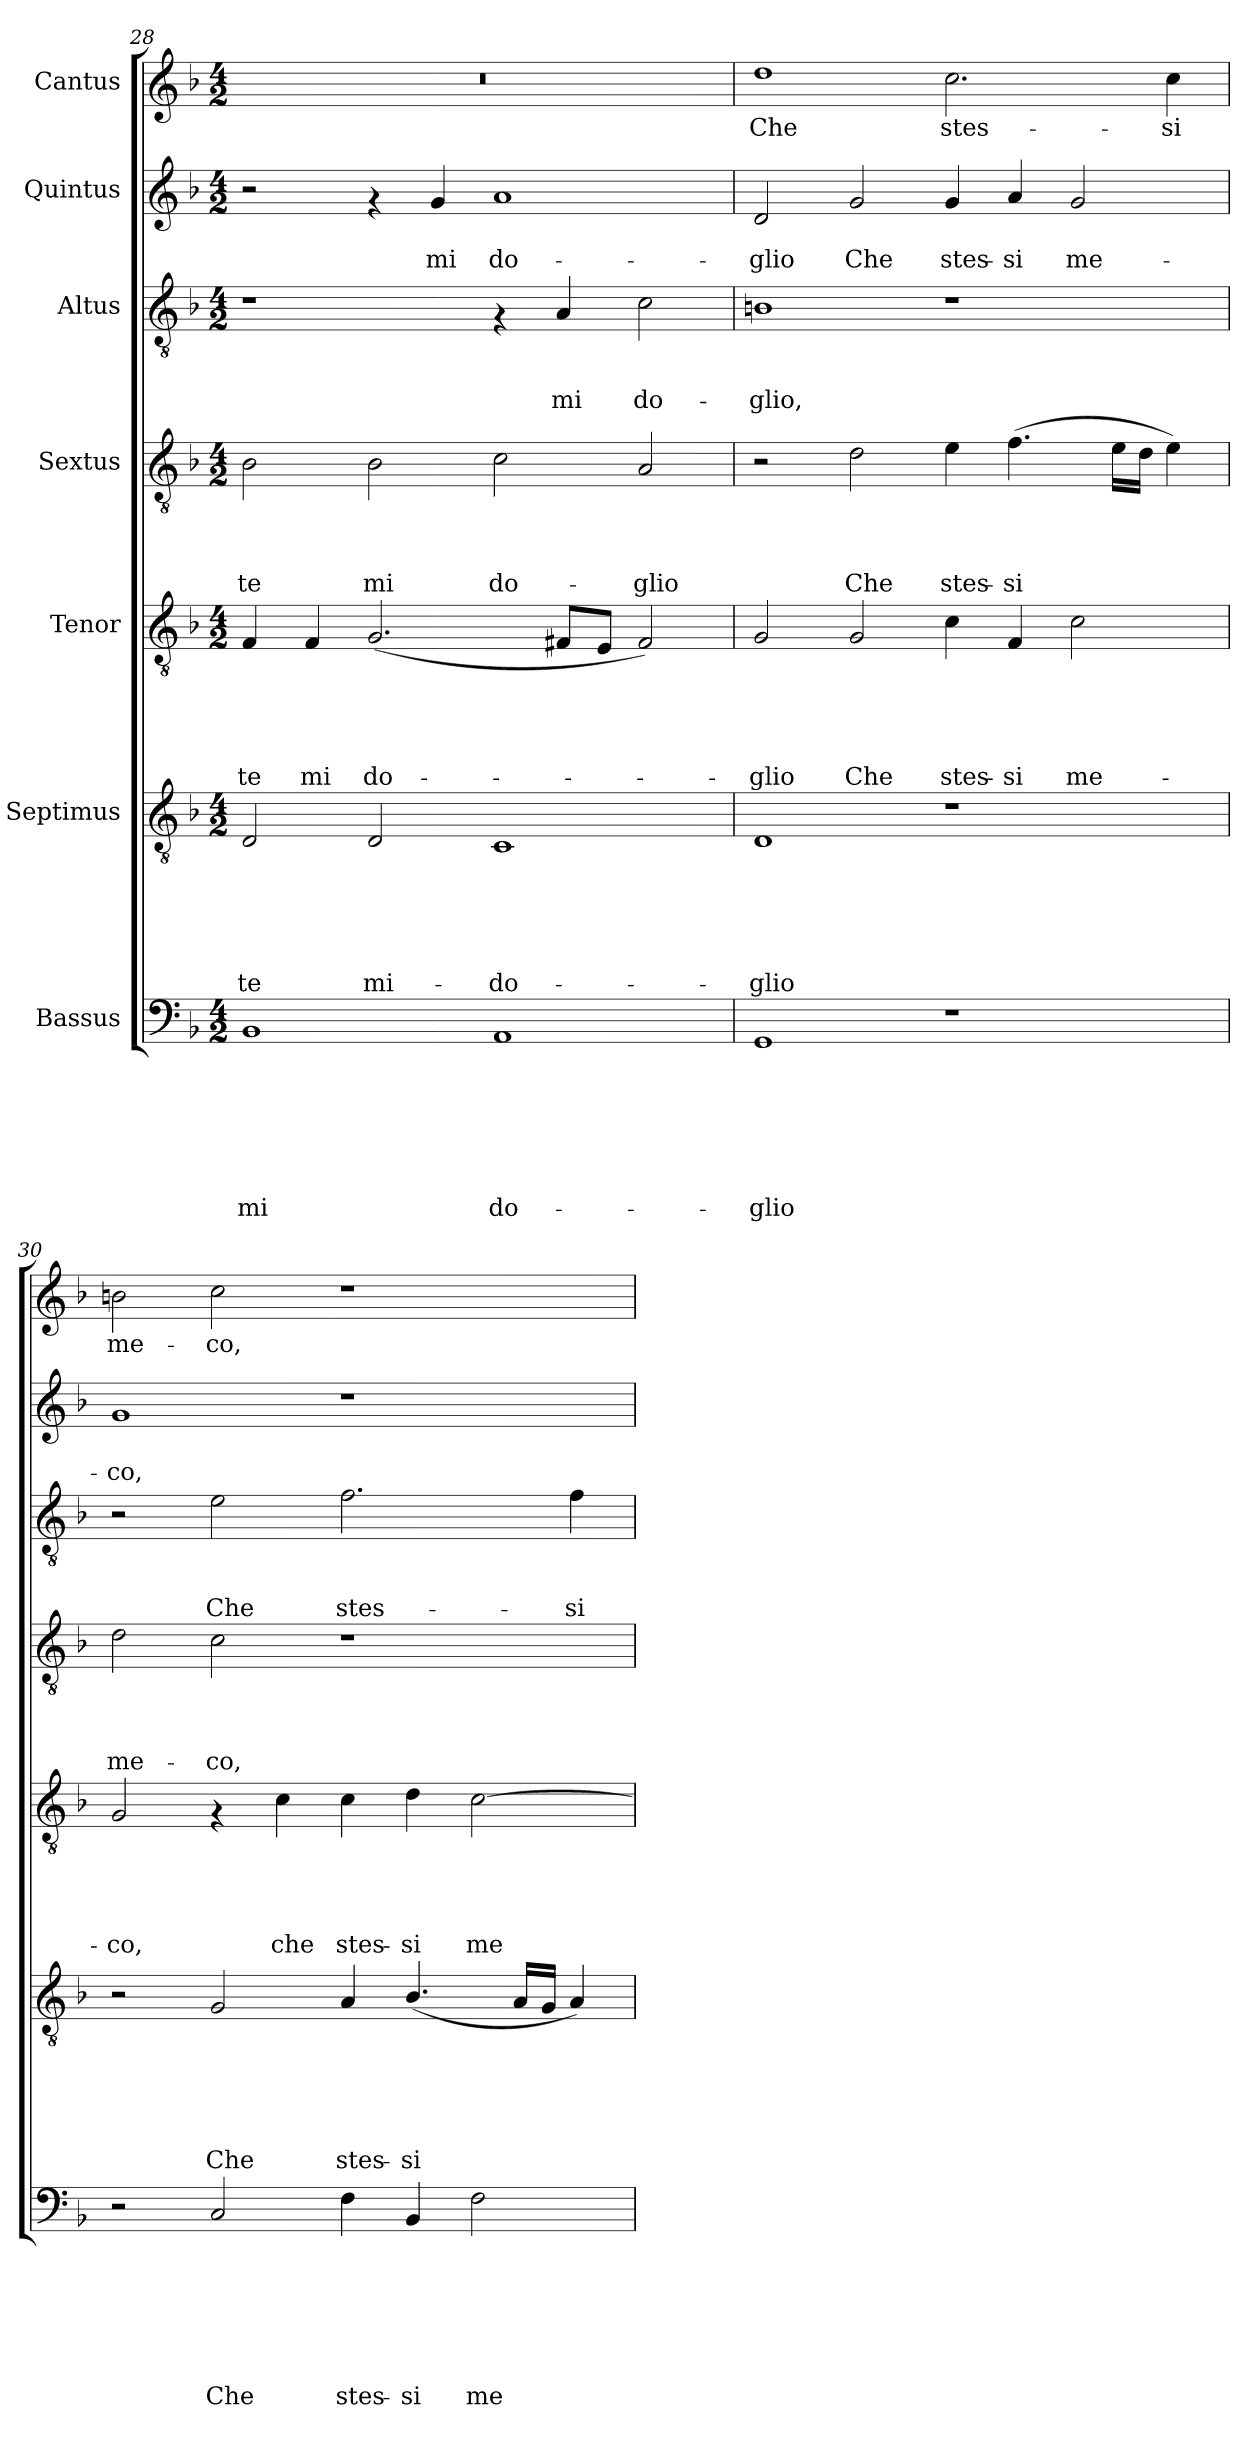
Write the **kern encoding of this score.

**kern	**text	**text	**text	**text	**text	**text	**text	**kern	**text	**text	**text	**text	**text	**text	**kern	**text	**text	**text	**text	**text	**kern	**text	**text	**text	**text	**kern	**text	**text	**text	**kern	**text	**text	**kern	**text
*part7	*part7	*part7	*part7	*part7	*part7	*part7	*part7	*part6	*part6	*part6	*part6	*part6	*part6	*part6	*part5	*part5	*part5	*part5	*part5	*part5	*part4	*part4	*part4	*part4	*part4	*part3	*part3	*part3	*part3	*part2	*part2	*part2	*part1	*part1
*staff7	*staff7	*staff7	*staff7	*staff7	*staff7	*staff7	*staff7	*staff6	*staff6	*staff6	*staff6	*staff6	*staff6	*staff6	*staff5	*staff5	*staff5	*staff5	*staff5	*staff5	*staff4	*staff4	*staff4	*staff4	*staff4	*staff3	*staff3	*staff3	*staff3	*staff2	*staff2	*staff2	*staff1	*staff1
*I"Bassus	*	*	*	*	*	*	*	*I"Septimus	*	*	*	*	*	*	*I"Tenor	*	*	*	*	*	*I"Sextus	*	*	*	*	*I"Altus	*	*	*	*I"Quintus	*	*	*I"Cantus	*
*clefF4	*	*	*	*	*	*	*	*clefGv2	*	*	*	*	*	*	*clefGv2	*	*	*	*	*	*clefGv2	*	*	*	*	*clefGv2	*	*	*	*clefG2	*	*	*clefG2	*
*k[b-]	*	*	*	*	*	*	*	*k[b-]	*	*	*	*	*	*	*k[b-]	*	*	*	*	*	*k[b-]	*	*	*	*	*k[b-]	*	*	*	*k[b-]	*	*	*k[b-]	*
*F:	*	*	*	*	*	*	*	*F:	*	*	*	*	*	*	*F:	*	*	*	*	*	*F:	*	*	*	*	*F:	*	*	*	*F:	*	*	*F:	*
*M4/2	*	*	*	*	*	*	*	*M4/2	*	*	*	*	*	*	*M4/2	*	*	*	*	*	*M4/2	*	*	*	*	*M4/2	*	*	*	*M4/2	*	*	*M4/2	*
=28	=28	=28	=28	=28	=28	=28	=28	=28	=28	=28	=28	=28	=28	=28	=28	=28	=28	=28	=28	=28	=28	=28	=28	=28	=28	=28	=28	=28	=28	=28	=28	=28	=28	=28
!	!	!	!	!	!	!	!LO:LY:b	!	!	!	!	!	!	!LO:LY:b	!	!	!	!	!	!LO:LY:b	!	!	!	!	!LO:LY:b	!	!	!	!	!	!	!	!	!
1BB-	.	.	.	.	.	.	mi	2D/	.	.	.	.	.	te	4F/	.	.	.	.	te	2B-\	.	.	.	te	1r	.	.	.	2r	.	.	0r	.
!	!	!	!	!	!	!	!	!	!	!	!	!	!	!	!	!	!	!	!	!LO:LY:b	!	!	!	!	!	!	!	!	!	!	!	!	!	!
.	.	.	.	.	.	.	.	.	.	.	.	.	.	.	4F/	.	.	.	.	mi	.	.	.	.	.	.	.	.	.	.	.	.	.	.
!	!	!	!	!	!	!	!	!	!	!	!	!	!	!LO:LY:b	!	!	!	!	!	!LO:LY:b	!	!	!	!	!LO:LY:b	!	!	!	!	!	!	!	!	!
.	.	.	.	.	.	.	.	2D/	.	.	.	.	.	mi-	(<2.G/	.	.	.	.	do-	2B-\	.	.	.	mi	.	.	.	.	4rf	.	.	.	.
!	!	!	!	!	!	!	!	!	!	!	!	!	!	!	!	!	!	!	!	!	!	!	!	!	!	!	!	!	!	!	!	!LO:LY:b	!	!
.	.	.	.	.	.	.	.	.	.	.	.	.	.	.	.	.	.	.	.	.	.	.	.	.	.	.	.	.	.	4g/	.	mi	.	.
!	!	!	!	!	!	!	!LO:LY:b	!	!	!	!	!	!	!LO:LY:b	!	!	!	!	!	!	!	!	!	!	!LO:LY:b	!	!	!	!	!	!	!LO:LY:b	!	!
1AA	.	.	.	.	.	.	do-	1C	.	.	.	.	.	-do-	.	.	.	.	.	.	2c\	.	.	.	do-	4rF	.	.	.	1a	.	do-	.	.
!	!	!	!	!	!	!	!	!	!	!	!	!	!	!	!	!	!	!	!	!	!	!	!	!	!	!	!	!	!LO:LY:b	!	!	!	!	!
.	.	.	.	.	.	.	.	.	.	.	.	.	.	.	8F#X/L	.	.	.	.	.	.	.	.	.	.	4A/	.	.	mi	.	.	.	.	.
.	.	.	.	.	.	.	.	.	.	.	.	.	.	.	8E/J	.	.	.	.	.	.	.	.	.	.	.	.	.	.	.	.	.	.	.
!	!	!	!	!	!	!	!	!	!	!	!	!	!	!	!	!	!	!	!	!	!	!	!	!	!LO:LY:b	!	!	!	!LO:LY:b	!	!	!	!	!
.	.	.	.	.	.	.	.	.	.	.	.	.	.	.	2F#/)	.	.	.	.	.	2A/	.	.	.	-glio	2c\	.	.	do-	.	.	.	.	.
=29	=29	=29	=29	=29	=29	=29	=29	=29	=29	=29	=29	=29	=29	=29	=29	=29	=29	=29	=29	=29	=29	=29	=29	=29	=29	=29	=29	=29	=29	=29	=29	=29	=29	=29
!	!	!	!	!	!	!	!LO:LY:b	!	!	!	!	!	!	!LO:LY:b	!	!	!	!	!	!LO:LY:b	!	!	!	!	!	!	!	!	!LO:LY:b	!	!	!LO:LY:b	!	!LO:LY:b
1GG	.	.	.	.	.	.	-glio	1D	.	.	.	.	.	-glio	2G/	.	.	.	.	-glio	2r	.	.	.	.	1Bn	.	.	-glio,	2d/	.	-glio	1dd	Che
!	!	!	!	!	!	!	!	!	!	!	!	!	!	!	!	!	!	!	!	!LO:LY:b	!	!	!	!	!LO:LY:b	!	!	!	!	!	!	!LO:LY:b	!	!
.	.	.	.	.	.	.	.	.	.	.	.	.	.	.	2G/	.	.	.	.	Che	2d\	.	.	.	Che	.	.	.	.	2g/	.	Che	.	.
!	!	!	!	!	!	!	!	!	!	!	!	!	!	!	!	!	!	!	!	!LO:LY:b	!	!	!	!	!LO:LY:b	!	!	!	!	!	!	!LO:LY:b	!	!LO:LY:b
1r	.	.	.	.	.	.	.	1r	.	.	.	.	.	.	4c\	.	.	.	.	stes-	4e\	.	.	.	stes-	1r	.	.	.	4g/	.	stes-	2.cc\	stes-
!	!	!	!	!	!	!	!	!	!	!	!	!	!	!	!	!	!	!	!	!LO:LY:b	!	!	!	!	!LO:LY:b	!	!	!	!	!	!	!LO:LY:b	!	!
.	.	.	.	.	.	.	.	.	.	.	.	.	.	.	4F/	.	.	.	.	-si	(>4.f\	.	.	.	-si	.	.	.	.	4a/	.	-si	.	.
!	!	!	!	!	!	!	!	!	!	!	!	!	!	!	!	!	!	!	!	!LO:LY:b	!	!	!	!	!	!	!	!	!	!	!	!LO:LY:b	!	!
.	.	.	.	.	.	.	.	.	.	.	.	.	.	.	2c\	.	.	.	.	me-	.	.	.	.	.	.	.	.	.	2g/	.	me-	.	.
.	.	.	.	.	.	.	.	.	.	.	.	.	.	.	.	.	.	.	.	.	16e\LL	.	.	.	.	.	.	.	.	.	.	.	.	.
.	.	.	.	.	.	.	.	.	.	.	.	.	.	.	.	.	.	.	.	.	16d\JJ	.	.	.	.	.	.	.	.	.	.	.	.	.
!	!	!	!	!	!	!	!	!	!	!	!	!	!	!	!	!	!	!	!	!	!	!	!	!	!	!	!	!	!	!	!	!	!	!LO:LY:b
.	.	.	.	.	.	.	.	.	.	.	.	.	.	.	.	.	.	.	.	.	4e\)	.	.	.	.	.	.	.	.	.	.	.	4cc\	-si
!!LO:PB:g=z
=30	=30	=30	=30	=30	=30	=30	=30	=30	=30	=30	=30	=30	=30	=30	=30	=30	=30	=30	=30	=30	=30	=30	=30	=30	=30	=30	=30	=30	=30	=30	=30	=30	=30	=30
!	!	!	!	!	!	!	!	!	!	!	!	!	!	!	!	!	!	!	!	!LO:LY:b	!	!	!	!	!LO:LY:b	!	!	!	!	!	!	!LO:LY:b	!	!LO:LY:b
2r	.	.	.	.	.	.	.	2r	.	.	.	.	.	.	2G/	.	.	.	.	-co,	2d\	.	.	.	me-	2r	.	.	.	1g	.	-co,	2bn\	me-
!	!	!	!	!	!	!	!LO:LY:b	!	!	!	!	!	!	!LO:LY:b	!	!	!	!	!	!	!	!	!	!	!LO:LY:b	!	!	!	!LO:LY:b	!	!	!	!	!LO:LY:b
2C/	.	.	.	.	.	.	Che	2G/	.	.	.	.	.	Che	4rF	.	.	.	.	.	2c\	.	.	.	-co,	2e\	.	.	Che	.	.	.	2cc\	-co,
!	!	!	!	!	!	!	!	!	!	!	!	!	!	!	!	!	!	!	!	!LO:LY:b	!	!	!	!	!	!	!	!	!	!	!	!	!	!
.	.	.	.	.	.	.	.	.	.	.	.	.	.	.	4c\	.	.	.	.	che	.	.	.	.	.	.	.	.	.	.	.	.	.	.
!	!	!	!	!	!	!	!LO:LY:b	!	!	!	!	!	!	!LO:LY:b	!	!	!	!	!	!LO:LY:b	!	!	!	!	!	!	!	!	!LO:LY:b	!	!	!	!	!
4F\	.	.	.	.	.	.	stes-	4A/	.	.	.	.	.	stes-	4c\	.	.	.	.	stes-	1r	.	.	.	.	2.f\	.	.	stes-	1r	.	.	1r	.
!	!	!	!	!	!	!	!LO:LY:b	!	!	!	!	!	!	!LO:LY:b	!	!	!	!	!	!LO:LY:b	!	!	!	!	!	!	!	!	!	!	!	!	!	!
4BB-/	.	.	.	.	.	.	-si	(<4.B-/	.	.	.	.	.	-si	4d\	.	.	.	.	-si	.	.	.	.	.	.	.	.	.	.	.	.	.	.
!	!	!	!	!	!	!	!LO:LY:b	!	!	!	!	!	!	!	!	!	!	!	!	!LO:LY:b	!	!	!	!	!	!	!	!	!	!	!	!	!	!
2F\	.	.	.	.	.	.	me-	.	.	.	.	.	.	.	[>2c\	.	.	.	.	me-	.	.	.	.	.	.	.	.	.	.	.	.	.	.
.	.	.	.	.	.	.	.	16A/LL	.	.	.	.	.	.	.	.	.	.	.	.	.	.	.	.	.	.	.	.	.	.	.	.	.	.
.	.	.	.	.	.	.	.	16G/JJ	.	.	.	.	.	.	.	.	.	.	.	.	.	.	.	.	.	.	.	.	.	.	.	.	.	.
!	!	!	!	!	!	!	!	!	!	!	!	!	!	!	!	!	!	!	!	!	!	!	!	!	!	!	!	!	!LO:LY:b	!	!	!	!	!
.	.	.	.	.	.	.	.	4A/)	.	.	.	.	.	.	.	.	.	.	.	.	.	.	.	.	.	4f\	.	.	-si	.	.	.	.	.
=	=	=	=	=	=	=	=	=	=	=	=	=	=	=	=	=	=	=	=	=	=	=	=	=	=	=	=	=	=	=	=	=	=	=
*-	*-	*-	*-	*-	*-	*-	*-	*-	*-	*-	*-	*-	*-	*-	*-	*-	*-	*-	*-	*-	*-	*-	*-	*-	*-	*-	*-	*-	*-	*-	*-	*-	*-	*-
